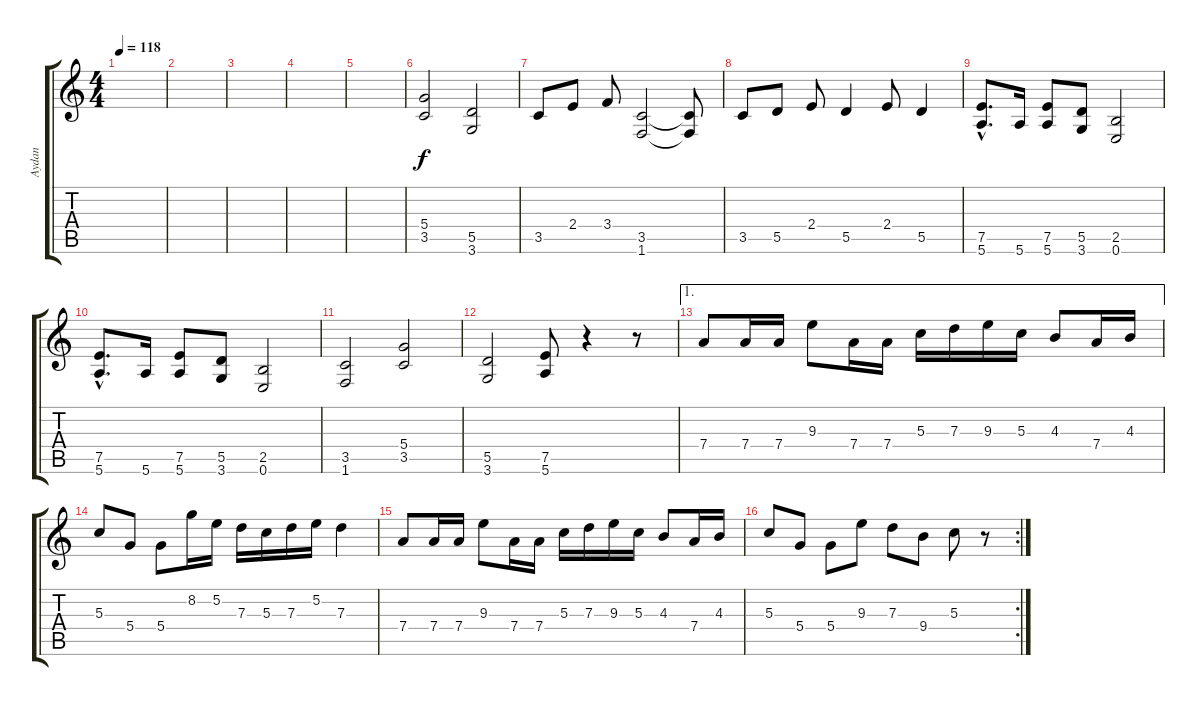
\track ("Aydan" "Aydan") {instrument distortionguitar}
\staff {score tabs}
\tuning (E4 B3 G3 D3 A2 E2) {hide}
\ts (4 4)
\tempo 118
\clef g2
\ks c
|
|
|
|
|
(5.4 3.5).2 (5.5 3.6).2 |
3.5.8 2.4.8 3.4.8 (3.5 1.6).2 (3.5{t} 1.6{t}).8 |
3.5.8 5.5.8 2.4.8 5.5.4 2.4.8 5.5.4 |
(7.5{hac} 5.6{hac}).8{d} 5.6.16{instrument electricguitarmuted} (7.5 5.6).8{instrument distortionguitar} (5.5 3.6).8 (2.5 0.6).2 |
(7.5{hac} 5.6{hac}).8{d} 5.6.16{instrument electricguitarmuted} (7.5 5.6).8{instrument distortionguitar} (5.5 3.6).8 (2.5 0.6).2 |
(3.5 1.6).2 (5.4 3.5).2 |
(5.5 3.6).2 (7.5 5.6).8 r.4 r.8 |
\ae 1
7.4.8{instrument electricguitarmuted} 7.4.16 7.4.16 9.3.8{instrument distortionguitar} 7.4.16{instrument electricguitarmuted} 7.4.16 5.3.16{instrument distortionguitar} 7.3.16 9.3.16 5.3.16 4.3.8 7.4.16{instrument electricguitarmuted} 4.3.16{instrument distortionguitar} |
5.3.8 5.4.8{instrument electricguitarmuted} 5.4.8{instrument distortionguitar} 8.2.16 5.2.16 7.3.16 5.3.16 7.3.16 5.2.16 7.3.4 |
7.4.8{instrument electricguitarmuted} 7.4.16 7.4.16 9.3.8{instrument distortionguitar} 7.4.16{instrument electricguitarmuted} 7.4.16 5.3.16{instrument distortionguitar} 7.3.16 9.3.16 5.3.16 4.3.8 7.4.16 4.3.16 |
\rc 2
5.3.8 5.4.8{instrument electricguitarmuted} 5.4.8{instrument distortionguitar} 9.3.8 7.3.8 9.4.8 5.3.8 r.8
